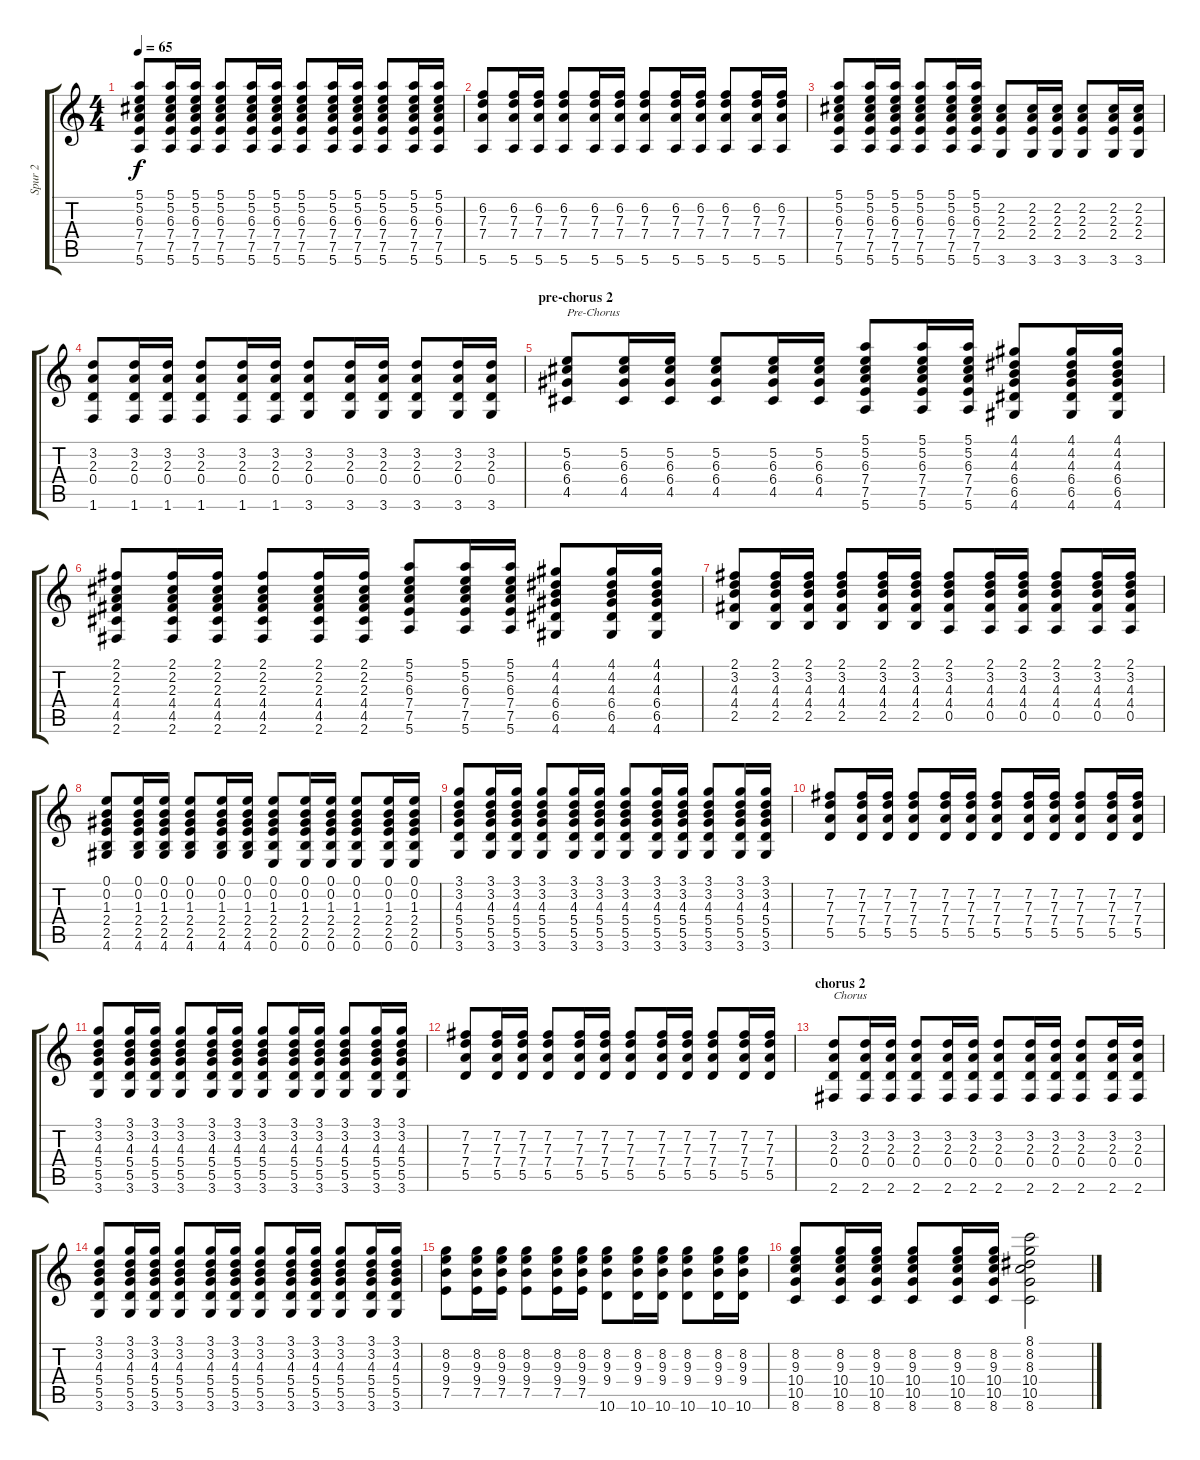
\track ("Spur 2" "Spur 2") {instrument acousticguitarsteel}
\staff {score tabs}
\tuning (E4 B3 G3 D3 A2 E2) {hide}
\ts (4 4)
\tempo 65
\clef g2
\ks c
(5.1 5.2 6.3 7.4 7.5 5.6).8{dy f} (5.1 5.2 6.3 7.4 7.5 5.6).16 (5.1 5.2 6.3 7.4 7.5 5.6).16 (5.1 5.2 6.3 7.4 7.5 5.6).8 (5.1 5.2 6.3 7.4 7.5 5.6).16 (5.1 5.2 6.3 7.4 7.5 5.6).16 (5.1 5.2 6.3 7.4 7.5 5.6).8 (5.1 5.2 6.3 7.4 7.5 5.6).16 (5.1 5.2 6.3 7.4 7.5 5.6).16 (5.1 5.2 6.3 7.4 7.5 5.6).8 (5.1 5.2 6.3 7.4 7.5 5.6).16 (5.1 5.2 6.3 7.4 7.5 5.6).16 |
(6.2 7.3 7.4 5.6).8 (6.2 7.3 7.4 5.6).16 (6.2 7.3 7.4 5.6).16 (6.2 7.3 7.4 5.6).8 (6.2 7.3 7.4 5.6).16 (6.2 7.3 7.4 5.6).16 (6.2 7.3 7.4 5.6).8 (6.2 7.3 7.4 5.6).16 (6.2 7.3 7.4 5.6).16 (6.2 7.3 7.4 5.6).8 (6.2 7.3 7.4 5.6).16 (6.2 7.3 7.4 5.6).16 |
(5.1 5.2 6.3 7.4 7.5 5.6).8 (5.1 5.2 6.3 7.4 7.5 5.6).16 (5.1 5.2 6.3 7.4 7.5 5.6).16 (5.1 5.2 6.3 7.4 7.5 5.6).8 (5.1 5.2 6.3 7.4 7.5 5.6).16 (5.1 5.2 6.3 7.4 7.5 5.6).16 (2.2 2.3 2.4 3.6).8 (2.2 2.3 2.4 3.6).16 (2.2 2.3 2.4 3.6).16 (2.2 2.3 2.4 3.6).8 (2.2 2.3 2.4 3.6).16 (2.2 2.3 2.4 3.6).16 |
(3.2 2.3 0.4 1.6).8 (3.2 2.3 0.4 1.6).16 (3.2 2.3 0.4 1.6).16 (3.2 2.3 0.4 1.6).8 (3.2 2.3 0.4 1.6).16 (3.2 2.3 0.4 1.6).16 (3.2 2.3 0.4 3.6).8 (3.2 2.3 0.4 3.6).16 (3.2 2.3 0.4 3.6).16 (3.2 2.3 0.4 3.6).8 (3.2 2.3 0.4 3.6).16 (3.2 2.3 0.4 3.6).16 |
\section ("" "pre-chorus 2")
(5.2 6.3 6.4 4.5).8{txt "Pre-Chorus" instrument acousticguitarnylon} (5.2 6.3 6.4 4.5).16 (5.2 6.3 6.4 4.5).16 (5.2 6.3 6.4 4.5).8 (5.2 6.3 6.4 4.5).16 (5.2 6.3 6.4 4.5).16 (5.1 5.2 6.3 7.4 7.5 5.6).8 (5.1 5.2 6.3 7.4 7.5 5.6).16 (5.1 5.2 6.3 7.4 7.5 5.6).16 (4.1 4.2 4.3 6.4 6.5 4.6).8 (4.1 4.2 4.3 6.4 6.5 4.6).16 (4.1 4.2 4.3 6.4 6.5 4.6).16 |
(2.1 2.2 2.3 4.4 4.5 2.6).8 (2.1 2.2 2.3 4.4 4.5 2.6).16 (2.1 2.2 2.3 4.4 4.5 2.6).16 (2.1 2.2 2.3 4.4 4.5 2.6).8 (2.1 2.2 2.3 4.4 4.5 2.6).16 (2.1 2.2 2.3 4.4 4.5 2.6).16 (5.1 5.2 6.3 7.4 7.5 5.6).8 (5.1 5.2 6.3 7.4 7.5 5.6).16 (5.1 5.2 6.3 7.4 7.5 5.6).16 (4.1 4.2 4.3 6.4 6.5 4.6).8 (4.1 4.2 4.3 6.4 6.5 4.6).16 (4.1 4.2 4.3 6.4 6.5 4.6).16 |
(2.1 3.2 4.3 4.4 2.5).8 (2.1 3.2 4.3 4.4 2.5).16 (2.1 3.2 4.3 4.4 2.5).16 (2.1 3.2 4.3 4.4 2.5).8 (2.1 3.2 4.3 4.4 2.5).16 (2.1 3.2 4.3 4.4 2.5).16 (2.1 3.2 4.3 4.4 0.5).8 (2.1 3.2 4.3 4.4 0.5).16 (2.1 3.2 4.3 4.4 0.5).16 (2.1 3.2 4.3 4.4 0.5).8 (2.1 3.2 4.3 4.4 0.5).16 (2.1 3.2 4.3 4.4 0.5).16 |
(0.1 0.2 1.3 2.4 2.5 4.6).8 (0.1 0.2 1.3 2.4 2.5 4.6).16 (0.1 0.2 1.3 2.4 2.5 4.6).16 (0.1 0.2 1.3 2.4 2.5 4.6).8 (0.1 0.2 1.3 2.4 2.5 4.6).16 (0.1 0.2 1.3 2.4 2.5 4.6).16 (0.1 0.2 1.3 2.4 2.5 0.6).8 (0.1 0.2 1.3 2.4 2.5 0.6).16 (0.1 0.2 1.3 2.4 2.5 0.6).16 (0.1 0.2 1.3 2.4 2.5 0.6).8 (0.1 0.2 1.3 2.4 2.5 0.6).16 (0.1 0.2 1.3 2.4 2.5 0.6).16 |
(3.1 3.2 4.3 5.4 5.5 3.6).8 (3.1 3.2 4.3 5.4 5.5 3.6).16 (3.1 3.2 4.3 5.4 5.5 3.6).16 (3.1 3.2 4.3 5.4 5.5 3.6).8 (3.1 3.2 4.3 5.4 5.5 3.6).16 (3.1 3.2 4.3 5.4 5.5 3.6).16 (3.1 3.2 4.3 5.4 5.5 3.6).8 (3.1 3.2 4.3 5.4 5.5 3.6).16 (3.1 3.2 4.3 5.4 5.5 3.6).16 (3.1 3.2 4.3 5.4 5.5 3.6).8 (3.1 3.2 4.3 5.4 5.5 3.6).16 (3.1 3.2 4.3 5.4 5.5 3.6).16 |
(7.2 7.3 7.4 5.5).8 (7.2 7.3 7.4 5.5).16 (7.2 7.3 7.4 5.5).16 (7.2 7.3 7.4 5.5).8 (7.2 7.3 7.4 5.5).16 (7.2 7.3 7.4 5.5).16 (7.2 7.3 7.4 5.5).8 (7.2 7.3 7.4 5.5).16 (7.2 7.3 7.4 5.5).16 (7.2 7.3 7.4 5.5).8 (7.2 7.3 7.4 5.5).16 (7.2 7.3 7.4 5.5).16 |
(3.1 3.2 4.3 5.4 5.5 3.6).8 (3.1 3.2 4.3 5.4 5.5 3.6).16 (3.1 3.2 4.3 5.4 5.5 3.6).16 (3.1 3.2 4.3 5.4 5.5 3.6).8 (3.1 3.2 4.3 5.4 5.5 3.6).16 (3.1 3.2 4.3 5.4 5.5 3.6).16 (3.1 3.2 4.3 5.4 5.5 3.6).8 (3.1 3.2 4.3 5.4 5.5 3.6).16 (3.1 3.2 4.3 5.4 5.5 3.6).16 (3.1 3.2 4.3 5.4 5.5 3.6).8 (3.1 3.2 4.3 5.4 5.5 3.6).16 (3.1 3.2 4.3 5.4 5.5 3.6).16 |
(7.2 7.3 7.4 5.5).8 (7.2 7.3 7.4 5.5).16 (7.2 7.3 7.4 5.5).16 (7.2 7.3 7.4 5.5).8 (7.2 7.3 7.4 5.5).16 (7.2 7.3 7.4 5.5).16 (7.2 7.3 7.4 5.5).8 (7.2 7.3 7.4 5.5).16 (7.2 7.3 7.4 5.5).16 (7.2 7.3 7.4 5.5).8 (7.2 7.3 7.4 5.5).16 (7.2 7.3 7.4 5.5).16 |
\section ("" "chorus 2")
(3.2 2.3 0.4 2.6).8{txt "Chorus"} (3.2 2.3 0.4 2.6).16 (3.2 2.3 0.4 2.6).16 (3.2 2.3 0.4 2.6).8 (3.2 2.3 0.4 2.6).16 (3.2 2.3 0.4 2.6).16 (3.2 2.3 0.4 2.6).8 (3.2 2.3 0.4 2.6).16 (3.2 2.3 0.4 2.6).16 (3.2 2.3 0.4 2.6).8 (3.2 2.3 0.4 2.6).16 (3.2 2.3 0.4 2.6).16 |
(3.1 3.2 4.3 5.4 5.5 3.6).8 (3.1 3.2 4.3 5.4 5.5 3.6).16 (3.1 3.2 4.3 5.4 5.5 3.6).16 (3.1 3.2 4.3 5.4 5.5 3.6).8 (3.1 3.2 4.3 5.4 5.5 3.6).16 (3.1 3.2 4.3 5.4 5.5 3.6).16 (3.1 3.2 4.3 5.4 5.5 3.6).8 (3.1 3.2 4.3 5.4 5.5 3.6).16 (3.1 3.2 4.3 5.4 5.5 3.6).16 (3.1 3.2 4.3 5.4 5.5 3.6).8 (3.1 3.2 4.3 5.4 5.5 3.6).16 (3.1 3.2 4.3 5.4 5.5 3.6).16 |
(8.2 9.3 9.4 7.5).8 (8.2 9.3 9.4 7.5).16 (8.2 9.3 9.4 7.5).16 (8.2 9.3 9.4 7.5).8 (8.2 9.3 9.4 7.5).16 (8.2 9.3 9.4 7.5).16 (8.2 9.3 9.4 10.6).8 (8.2 9.3 9.4 10.6).16 (8.2 9.3 9.4 10.6).16 (8.2 9.3 9.4 10.6).8 (8.2 9.3 9.4 10.6).16 (8.2 9.3 9.4 10.6).16 |
(8.2 9.3 10.4 10.5 8.6).8 (8.2 9.3 10.4 10.5 8.6).16 (8.2 9.3 10.4 10.5 8.6).16 (8.2 9.3 10.4 10.5 8.6).8 (8.2 9.3 10.4 10.5 8.6).16 (8.2 9.3 10.4 10.5 8.6).16 (8.1 8.2 8.3 10.4 10.5 8.6).2
